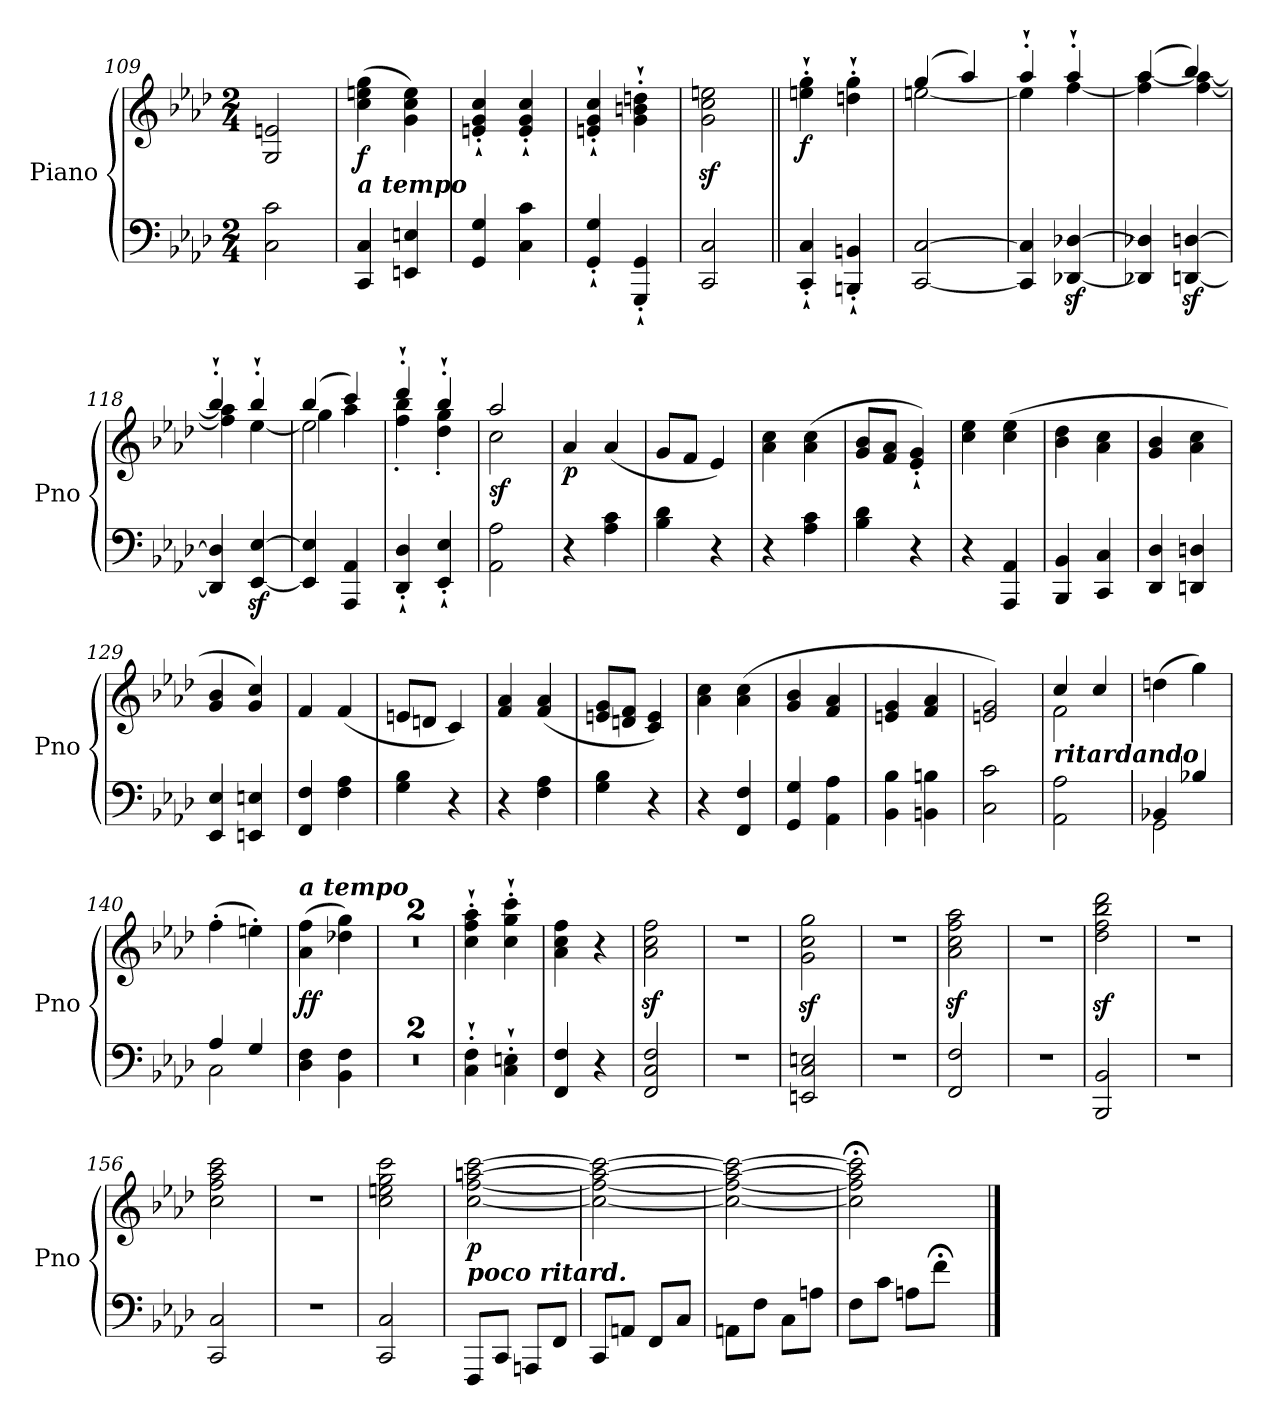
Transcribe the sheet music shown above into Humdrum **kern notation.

**kern	**kern	**dynam
*part1	*part1	*part1
*staff2	*staff1	*staff1/2
*I"Piano	*	*
*I'Pno	*	*
*clefF4	*clefG2	*
*k[b-e-a-d-]	*k[b-e-a-d-]	*
*M2/4	*M2/4	*
=109	=109	=109
2C\ 2c\	2G/ 2en/	.
=110	=110	=110
!	!LO:TX:b:Bi:t=a tempo	!
!	!	!LO:DY:b
4CC/ 4C/	(>4cc\ 4een\ 4gg\	f
4EEn/ 4En/	4g\ 4cc\ 4ee\)	.
=111	=111	=111
4GG/ 4G/	4en/'` 4g/'` 4cc/'`	.
4C\ 4c\	4e/'` 4g/'` 4cc/'`	.
=112	=112	=112
4GG/'` 4G/'`	4en/'` 4g/'` 4cc/'`	.
4GGG/'` 4GG/'`	4g\'` 4bn\'` 4ddn\'`	.
=113	=113	=113
2CC/ 2C/	2g\z< 2cc\z< 2een\z<	.
!!LO:LB:g=z
=114||	=114||	=114||
!	!	!LO:DY:b
4CC/'` 4C/'`	4een\'` 4gg\'`	f
4BBBn/'` 4BBn/'`	4ddn\'` 4gg\'`	.
=115	=115	=115
*	*^	*
[2CC/ [2C/	(>4gg/	[2een\	.
.	4aa-/)	.	.
=116	=116	=116	=116
4CC/] 4C/]	4aa-'`/	4ee\]	.
[4DD-X/z< [4D-X/z<	4aa-'`/	[4ff\	.
=117	=117	=117	=117
4DD-X/] 4D-X/]	(>4aa-/	4ff\] [4aa-\	.
[4DDn/z< [4Dn/z<	4bb-/)	[4ff\ 4aa-\_	.
=118	=118	=118	=118
4DD/] 4D/]	4bb-'`/	4ff\] 4aa-\]	.
[4EE-/z< [4E-/z<	4bb-'`/	[4ee-\	.
=119	=119	=119	=119
*	*	*^	*
4EE-/] 4E-/]	(>4bb-/	2ee-\]	4gg\	.
4AAA-/ 4AA-/	4ccc/)	.	4aa-\	.
*	*	*v	*v	*
=120	=120	=120	=120
4DD-/'` 4D-/'`	4ddd-'`/	4ff\' 4bb-\'	.
4EE-/'` 4E-/'`	4bb-'`/	4dd-\' 4gg\'	.
=121	=121	=121	=121
!	!	!	!LO:DY:b
2AA-\ 2A-\	2aa-/	2cc\	sf
=122	=122	=122	=122
!	!	!	!LO:DY:b
*	*v	*v	*
4r	4a-/	p
4A-\ 4c\	(<4a-/	.
=123	=123	=123
4B-\ 4d-\	8g/L	.
.	8f/J	.
4r	4e-/)	.
=124	=124	=124
4r	4a-\ 4cc\	.
4A-\ 4c\	(>4a-\ 4cc\	.
!!LO:PB:g=z
=125	=125	=125
4B-\ 4d-\	8g/ 8b-/L	.
.	8f/ 8a-/J	.
4r	4e-/'` 4g/'`)	.
=126	=126	=126
4r	4cc\ 4ee-\	.
4AAA-/ 4AA-/	(>4cc\ 4ee-\	.
=127	=127	=127
4BBB-/ 4BB-/	4b-\ 4dd-\	.
4CC/ 4C/	4a-\ 4cc\	.
=128	=128	=128
4DD-/ 4D-/	4g/ 4b-/	.
4DDn/ 4Dn/	4a-\ 4cc\	.
=129	=129	=129
4EE-/ 4E-/	4g/ 4b-/	.
4EEn/ 4En/	4g/ 4cc/)	.
=130	=130	=130
4FF/ 4F/	4f/	.
4F\ 4A-\	(<4f/	.
=131	=131	=131
4G\ 4B-\	8en/L	.
.	8dn/J	.
4r	4c/)	.
=132	=132	=132
4r	4f/ 4a-/	.
4F\ 4A-\	(<4f/ 4a-/	.
=133	=133	=133
4G\ 4B-\	8en/ 8g/L	.
.	8dn/ 8f/J	.
4r	4c/ 4e/)	.
=134	=134	=134
4r	4a-\ 4cc\	.
4FF/ 4F/	(>4a-\ 4cc\	.
=135	=135	=135
4GG/ 4G/	4g/ 4b-/	.
4AA-\ 4A-\	4f/ 4a-/	.
!!LO:LB:g=z
=136	=136	=136
4BB-\ 4B-\	4en/ 4g/	.
4BBn\ 4Bn\	4f/ 4a-/	.
=137	=137	=137
2C\ 2c\	2en/ 2g/)	.
=138	=138	=138
*	*^	*
!	!LO:TX:b:Bi:t=ritardando	!	!
2AA-\ 2A-\	4cc/	2f\	.
.	4cc/	.	.
*	*v	*v	*
=139	=139	=139
*^	*	*
4BB-X/	2GG\	(>4ddn\	.
4B-X/	.	4gg\)	.
=140	=140	=140	=140
4A-/	2C\	(>4ff'\	.
4G/	.	4een'\)	.
*v	*v	*	*
=141	=141	=141
!	!LO:TX:a:Bi:t=a tempo	!
!	!	!LO:DY:b
4D-\ 4F\	(>4a-\ 4ff\	ff
4BB-\ 4F\	4dd-X\ 4gg\)	.
=142	=142	=142
2r	2r	.
=143	=143	=143
2r	2r	.
=144	=144	=144
4C\'` 4F\'`	4cc\'` 4ff\'` 4aa-\'`	.
4C\'` 4En\'`	4cc\'` 4gg\'` 4ccc\'`	.
=147	=147	=147
4FF/ 4F/	4a-\ 4cc\ 4ff\	.
4r	4r	.
!!LO:LB:g=z
=148	=148	=148
2FF/ 2C/ 2F/	2a-\z< 2cc\z< 2ff\z<	.
=149	=149	=149
2r	2r	.
=150	=150	=150
2EEn/ 2C/ 2En/	2g\z< 2cc\z< 2gg\z<	.
=151	=151	=151
2r	2r	.
=152	=152	=152
2FF/ 2F/	2a-\z< 2cc\z< 2ff\z< 2aa-\z<	.
=153	=153	=153
2r	2r	.
=154	=154	=154
2BBB-/ 2BB-/	2dd-\z< 2ff\z< 2bb-\z< 2ddd-\z<	.
=155	=155	=155
2r	2r	.
=156	=156	=156
!	!	!LO:DY:b
2CC/ 2C/	2cc\ 2ff\ 2aa-\ 2ccc\	other-dynamics
=157	=157	=157
2r	2r	.
=158	=158	=158
2CC/ 2C/	2cc\ 2een\ 2gg\ 2ccc\	.
=159	=159	=159
!	!LO:TX:b:Bi:t=poco ritard.	!
!	!	!LO:DY:b
8FFF/L	[2cc\ [2ff\ [2aan\ [2ccc\	p
8CC/J	.	.
8AAAn/L	.	.
8FF/J	.	.
=160	=160	=160
8CC/L	2cc\_ 2ff\_ 2aa\_ 2ccc\_	.
8AAn/J	.	.
8FF/L	.	.
8C/J	.	.
=161	=161	=161
8AAn\L	2cc\_ 2ff\_ 2aa\_ 2ccc\_	.
8F\J	.	.
8C\L	.	.
8An\J	.	.
!!LO:LB:g=z
=162	=162	=162
8F\L	2cc\];< 2ff\];< 2aa\];< 2ccc\];<	.
8c\J	.	.
8An\L	.	.
8f;<\J	.	.
8ryy	8ryy	.
==	==	==
*-	*-	*-
